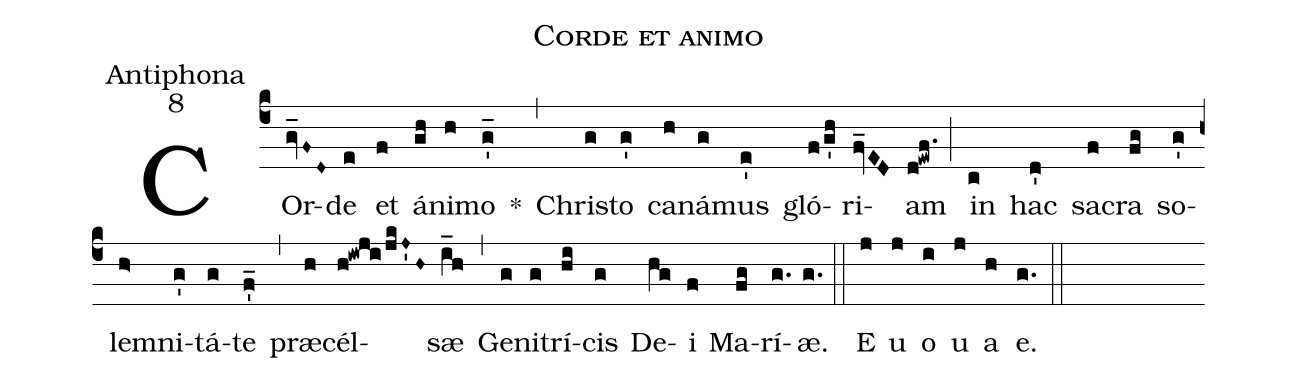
name:Corde et animo;
office-part:Antiphona;
mode:8;
%%
(c4) COr(gv_F~D~)de(e) et(f) á(gh)ni(h)mo(g'_) *(,) Chri(g)sto(g') ca(h)ná(g)mus(e') gló(f/g'h)ri(fv_ED)am(d!ewf.) (;) in(c) hac(d') sa(f)cra(fg) so(g')lem(h>)ni(g')tá(g)te(f'_) (,) præ(h)cél(h!iwji/jkJ'~H~)sæ(i_h) (,) Ge(g)ni(g)trí(hi)cis(g) De(hg)i(f) Ma(fg)rí(g.)æ.(g.) (::) E(j) u(j) o(i) u(j) a(h) e.(g.) (::)
